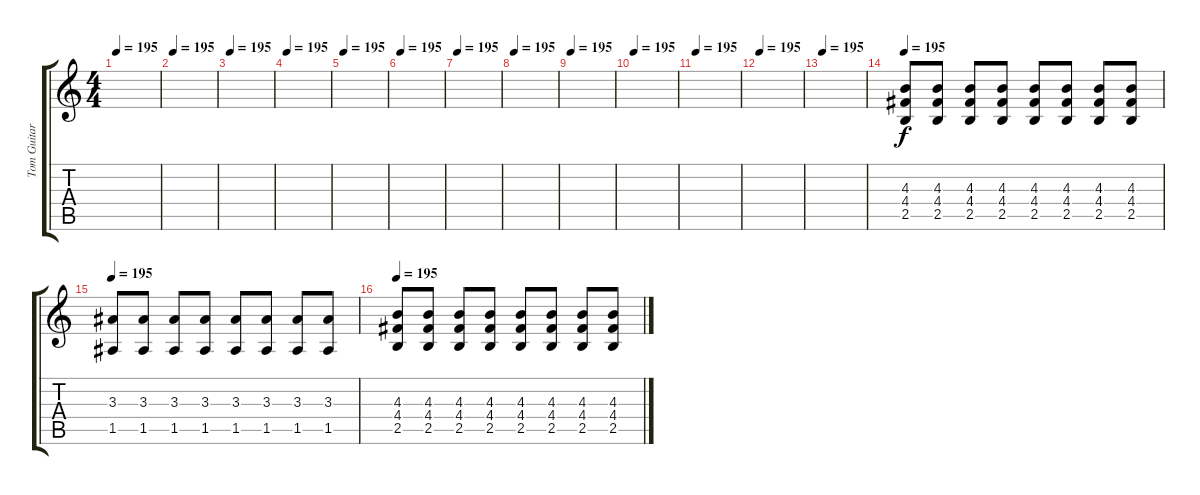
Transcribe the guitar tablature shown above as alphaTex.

\track ("Tom Guitar 2" "Tom Guitar") {instrument distortionguitar}
\staff {score tabs}
\tuning (E4 B3 G3 D3 A2 E2) {hide}
\ts (4 4)
\tempo 195
\clef g2
\ks c
|
\tempo 195
|
\tempo 195
|
\tempo 195
|
\tempo 195
|
\tempo 195
|
\tempo 195
|
\tempo 195
|
\tempo 195
|
\tempo 195
|
\tempo 195
|
\tempo 195
|
\tempo 195
|
\tempo 195
(4.3 4.4 2.5).8{instrument distortionguitar} (4.3 4.4 2.5).8 (4.3 4.4 2.5).8 (4.3 4.4 2.5).8 (4.3 4.4 2.5).8 (4.3 4.4 2.5).8 (4.3 4.4 2.5).8 (4.3 4.4 2.5).8 |
\tempo 195
(3.3 1.5).8 (3.3 1.5).8 (3.3 1.5).8 (3.3 1.5).8 (3.3 1.5).8 (3.3 1.5).8 (3.3 1.5).8 (3.3 1.5).8 |
\tempo 195
(4.3 4.4 2.5).8 (4.3 4.4 2.5).8 (4.3 4.4 2.5).8 (4.3 4.4 2.5).8 (4.3 4.4 2.5).8 (4.3 4.4 2.5).8 (4.3 4.4 2.5).8 (4.3 4.4 2.5).8
